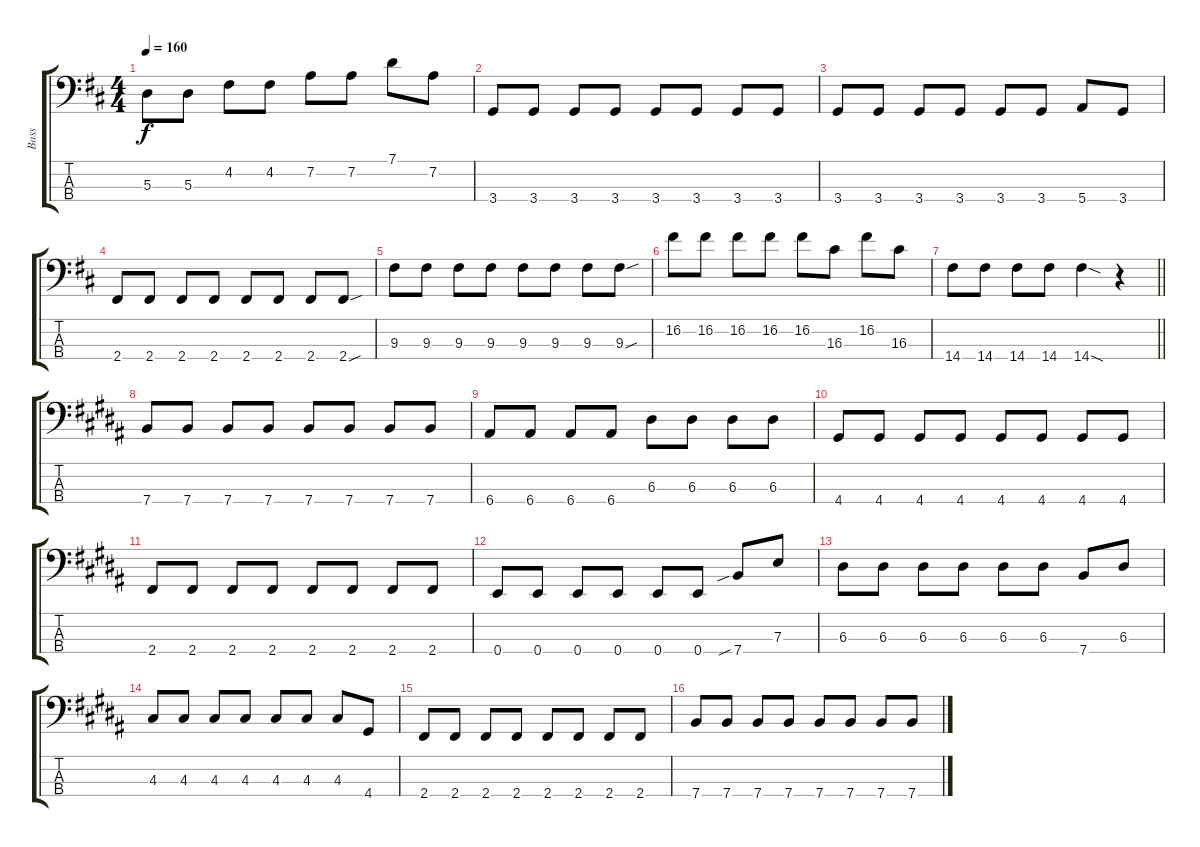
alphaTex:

\track ("Bass" "Bass") {instrument electricbasspick}
\staff {score tabs}
\tuning (G2 D2 A1 E1) {hide}
\ts (4 4)
\tempo 160
\clef f4
\ks d
5.3.8{dy f} 5.3.8 4.2.8 4.2.8 7.2.8 7.2.8 7.1.8 7.2.8 |
3.4.8 3.4.8 3.4.8 3.4.8 3.4.8 3.4.8 3.4.8 3.4.8 |
3.4.8 3.4.8 3.4.8 3.4.8 3.4.8 3.4.8 5.4.8 3.4.8 |
2.4.8 2.4.8 2.4.8 2.4.8 2.4.8 2.4.8 2.4.8 2.4{sou}.8 |
9.3.8 9.3.8 9.3.8 9.3.8 9.3.8 9.3.8 9.3.8 9.3{sou}.8 |
16.2.8 16.2.8 16.2.8 16.2.8 16.2.8 16.3.8 16.2.8 16.3.8 |
\barLineRight lightlight
14.4.8 14.4.8 14.4.8 14.4.8 14.4{sod}.4 r.4 |
\ks b
7.4.8 7.4.8 7.4.8 7.4.8 7.4.8 7.4.8 7.4.8 7.4.8 |
6.4.8 6.4.8 6.4.8 6.4.8 6.3.8 6.3.8 6.3.8 6.3.8 |
4.4.8 4.4.8 4.4.8 4.4.8 4.4.8 4.4.8 4.4.8 4.4.8 |
2.4.8 2.4.8 2.4.8 2.4.8 2.4.8 2.4.8 2.4.8 2.4.8 |
0.4.8 0.4.8 0.4.8 0.4.8 0.4.8 0.4.8 7.4{sib}.8 7.3.8 |
6.3.8 6.3.8 6.3.8 6.3.8 6.3.8 6.3.8 7.4.8 6.3.8 |
4.3.8 4.3.8 4.3.8 4.3.8 4.3.8 4.3.8 4.3.8 4.4.8 |
2.4.8 2.4.8 2.4.8 2.4.8 2.4.8 2.4.8 2.4.8 2.4.8 |
7.4.8 7.4.8 7.4.8 7.4.8 7.4.8 7.4.8 7.4.8 7.4.8
